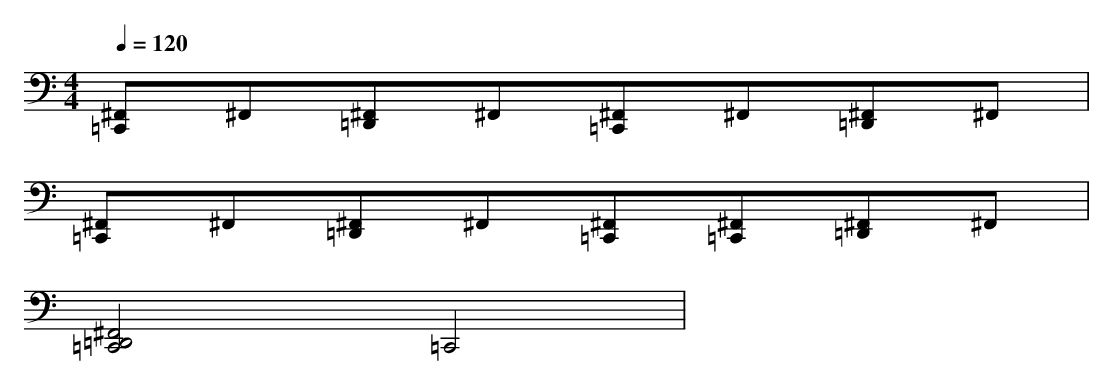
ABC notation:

X:1
M:4/4
Q:1/4=120
K:C
V:Drums
L:1/8
[^F,,=C,,]^F,,[^F,,=D,,]^F,,[^F,,=C,,]^F,,[^F,,=D,,]^F,,|
[^F,,=C,,]^F,,[^F,,=D,,]^F,,[^F,,=C,,][^F,,=C,,][^F,,=D,,]^F,,|
[^F,,=D,,=C,,]4=C,,4|
